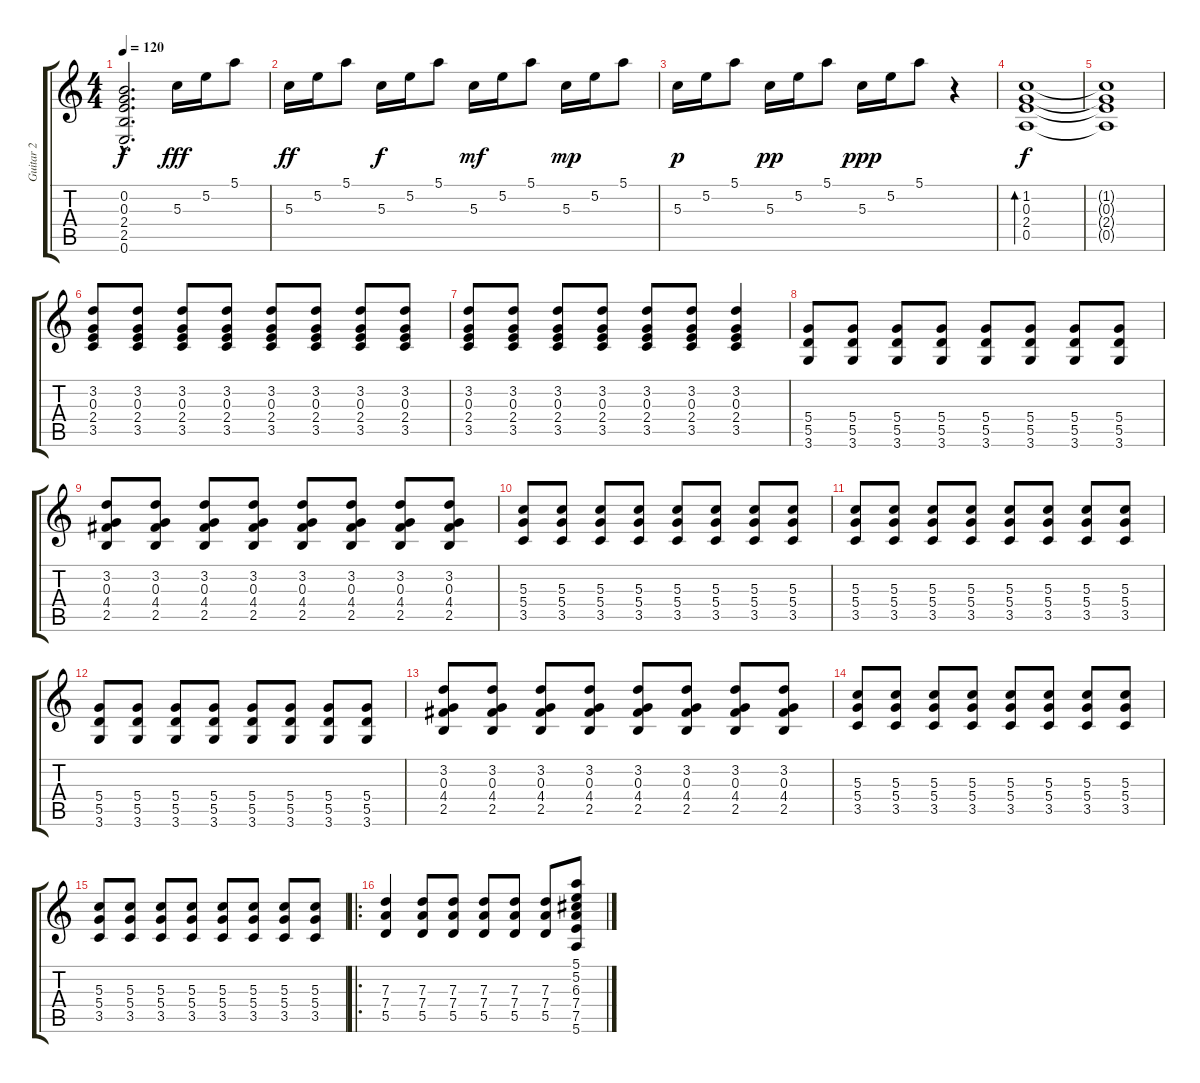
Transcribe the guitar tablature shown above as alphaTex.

\track ("Guitar 2" "Guitar 2") {instrument overdrivenguitar}
\staff {score tabs}
\tuning (E4 B3 G3 D3 A2 E2) {hide}
\ts (4 4)
\tempo 120
\clef g2
\ks c
(0.2{hac t} 0.3{hac t} 2.4{hac t} 2.5{hac t} 0.6{hac t}).2{d dy f} 5.3.16{dy fff} 5.2.16 5.1.8 |
5.3.16{dy ff} 5.2.16 5.1.8 5.3.16{dy f} 5.2.16 5.1.8 5.3.16{dy mf} 5.2.16 5.1.8 5.3.16{dy mp} 5.2.16 5.1.8 |
5.3.16{dy p} 5.2.16 5.1.8 5.3.16{dy pp} 5.2.16 5.1.8 5.3.16{dy ppp} 5.2.16 5.1.8 r.4 |
(1.2 0.3 2.4 0.5).1{bd 240 dy f} |
(1.2{t} 0.3{t} 2.4{t} 0.5{t}).1 |
(3.2 0.3 2.4 3.5).8 (3.2 0.3 2.4 3.5).8 (3.2 0.3 2.4 3.5).8 (3.2 0.3 2.4 3.5).8 (3.2 0.3 2.4 3.5).8 (3.2 0.3 2.4 3.5).8 (3.2 0.3 2.4 3.5).8 (3.2 0.3 2.4 3.5).8 |
(3.2 0.3 2.4 3.5).8 (3.2 0.3 2.4 3.5).8 (3.2 0.3 2.4 3.5).8 (3.2 0.3 2.4 3.5).8 (3.2 0.3 2.4 3.5).8 (3.2 0.3 2.4 3.5).8 (3.2 0.3 2.4 3.5).4 |
(5.4 5.5 3.6).8 (5.4 5.5 3.6).8 (5.4 5.5 3.6).8 (5.4 5.5 3.6).8 (5.4 5.5 3.6).8 (5.4 5.5 3.6).8 (5.4 5.5 3.6).8 (5.4 5.5 3.6).8 |
(3.2 0.3 4.4 2.5).8 (3.2 0.3 4.4 2.5).8 (3.2 0.3 4.4 2.5).8 (3.2 0.3 4.4 2.5).8 (3.2 0.3 4.4 2.5).8 (3.2 0.3 4.4 2.5).8 (3.2 0.3 4.4 2.5).8 (3.2 0.3 4.4 2.5).8 |
(5.3 5.4 3.5).8 (5.3 5.4 3.5).8 (5.3 5.4 3.5).8 (5.3 5.4 3.5).8 (5.3 5.4 3.5).8 (5.3 5.4 3.5).8 (5.3 5.4 3.5).8 (5.3 5.4 3.5).8 |
(5.3 5.4 3.5).8 (5.3 5.4 3.5).8 (5.3 5.4 3.5).8 (5.3 5.4 3.5).8 (5.3 5.4 3.5).8 (5.3 5.4 3.5).8 (5.3 5.4 3.5).8 (5.3 5.4 3.5).8 |
(5.4 5.5 3.6).8 (5.4 5.5 3.6).8 (5.4 5.5 3.6).8 (5.4 5.5 3.6).8 (5.4 5.5 3.6).8 (5.4 5.5 3.6).8 (5.4 5.5 3.6).8 (5.4 5.5 3.6).8 |
(3.2 0.3 4.4 2.5).8 (3.2 0.3 4.4 2.5).8 (3.2 0.3 4.4 2.5).8 (3.2 0.3 4.4 2.5).8 (3.2 0.3 4.4 2.5).8 (3.2 0.3 4.4 2.5).8 (3.2 0.3 4.4 2.5).8 (3.2 0.3 4.4 2.5).8 |
(5.3 5.4 3.5).8 (5.3 5.4 3.5).8 (5.3 5.4 3.5).8 (5.3 5.4 3.5).8 (5.3 5.4 3.5).8 (5.3 5.4 3.5).8 (5.3 5.4 3.5).8 (5.3 5.4 3.5).8 |
(5.3 5.4 3.5).8 (5.3 5.4 3.5).8 (5.3 5.4 3.5).8 (5.3 5.4 3.5).8 (5.3 5.4 3.5).8 (5.3 5.4 3.5).8 (5.3 5.4 3.5).8 (5.3 5.4 3.5).8 |
\ro
(7.3 7.4 5.5).4 (7.3 7.4 5.5).8 (7.3 7.4 5.5).8 (7.3 7.4 5.5).8 (7.3 7.4 5.5).8 (7.3 7.4 5.5).8 (5.1 5.2 6.3 7.4 7.5 5.6).8
